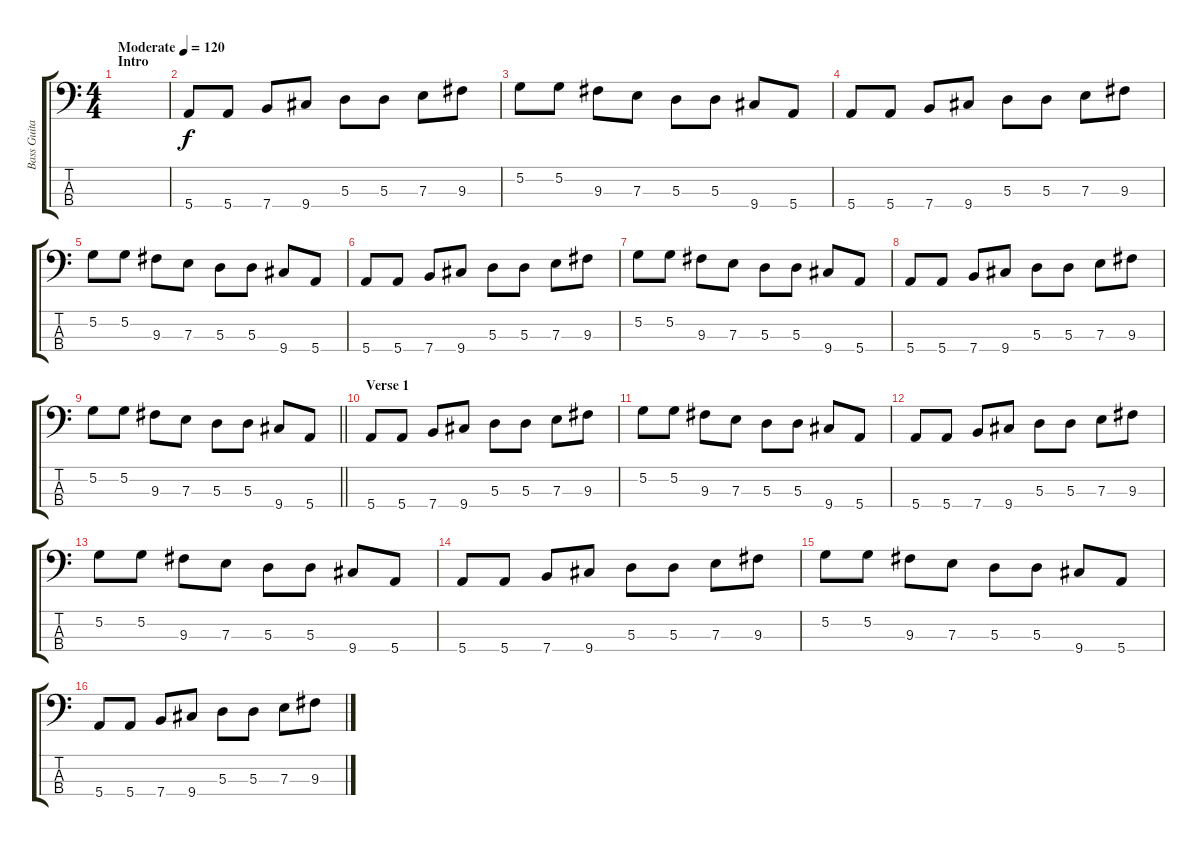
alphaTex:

\track ("Bass Guitar" "Bass Guita") {instrument electricbasspick}
\staff {score tabs}
\tuning (G2 D2 A1 E1) {hide}
\ts (4 4)
\section ("" "Intro")
\tempo (120 "Moderate")
\clef f4
\ks c
|
5.4.8 5.4.8 7.4.8 9.4.8 5.3.8 5.3.8 7.3.8 9.3.8 |
5.2.8 5.2.8 9.3.8 7.3.8 5.3.8 5.3.8 9.4.8 5.4.8 |
5.4.8 5.4.8 7.4.8 9.4.8 5.3.8 5.3.8 7.3.8 9.3.8 |
5.2.8 5.2.8 9.3.8 7.3.8 5.3.8 5.3.8 9.4.8 5.4.8 |
5.4.8 5.4.8 7.4.8 9.4.8 5.3.8 5.3.8 7.3.8 9.3.8 |
5.2.8 5.2.8 9.3.8 7.3.8 5.3.8 5.3.8 9.4.8 5.4.8 |
5.4.8 5.4.8 7.4.8 9.4.8 5.3.8 5.3.8 7.3.8 9.3.8 |
\barLineRight lightlight
5.2.8 5.2.8 9.3.8 7.3.8 5.3.8 5.3.8 9.4.8 5.4.8 |
\section ("" "Verse 1")
5.4.8 5.4.8 7.4.8 9.4.8 5.3.8 5.3.8 7.3.8 9.3.8 |
5.2.8 5.2.8 9.3.8 7.3.8 5.3.8 5.3.8 9.4.8 5.4.8 |
5.4.8 5.4.8 7.4.8 9.4.8 5.3.8 5.3.8 7.3.8 9.3.8 |
5.2.8 5.2.8 9.3.8 7.3.8 5.3.8 5.3.8 9.4.8 5.4.8 |
5.4.8 5.4.8 7.4.8 9.4.8 5.3.8 5.3.8 7.3.8 9.3.8 |
5.2.8 5.2.8 9.3.8 7.3.8 5.3.8 5.3.8 9.4.8 5.4.8 |
5.4.8 5.4.8 7.4.8 9.4.8 5.3.8 5.3.8 7.3.8 9.3.8
